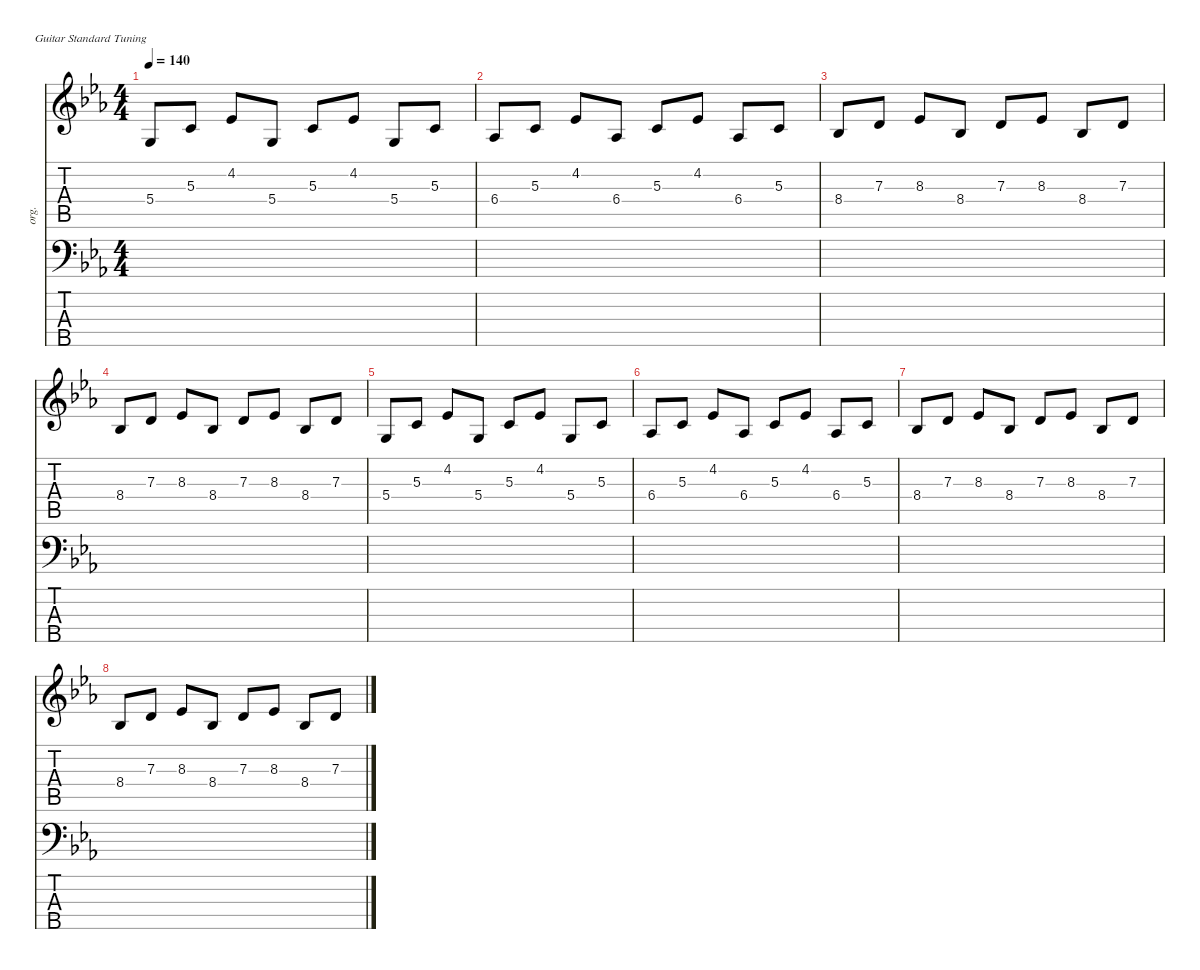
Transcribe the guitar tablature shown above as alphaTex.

\defaultSystemsLayout 4
\hideDynamics
\bracketExtendMode nobrackets
\otherSystemsTrackNameOrientation horizontal
\track ("Organ" "org.") {instrument drawbarorgan}
\staff {score tabs}
\tuning (E4 B3 G3 D3 A2 E2)
\ts (4 4)
\tempo 140
\clef g2
\ks cminor
5.4{acc forcenatural}.8{dy mf beam Up} 5.3{acc forcenatural}.8{beam Up} 4.2{acc b}.8{beam Up} 5.4{acc forcenatural}.8{beam Up} 5.3{acc forcenatural}.8{beam Up} 4.2{acc b}.8{beam Up} 5.4{acc forcenatural}.8{beam Up} 5.3{acc forcenatural}.8{beam Up} |
6.4{acc b}.8{beam Up} 5.3{acc forcenatural}.8{beam Up} 4.2{acc b}.8{beam Up} 6.4{acc b}.8{beam Up} 5.3{acc forcenatural}.8{beam Up} 4.2{acc b}.8{beam Up} 6.4{acc b}.8{beam Up} 5.3{acc forcenatural}.8{beam Up} |
8.4{acc b}.8{beam Up} 7.3{acc forcenatural}.8{beam Up} 8.3{acc b}.8{beam Up} 8.4{acc b}.8{beam Up} 7.3{acc forcenatural}.8{beam Up} 8.3{acc b}.8{beam Up} 8.4{acc b}.8{beam Up} 7.3{acc forcenatural}.8{beam Up} |
8.4{acc b}.8{beam Up} 7.3{acc forcenatural}.8{beam Up} 8.3{acc b}.8{beam Up} 8.4{acc b}.8{beam Up} 7.3{acc forcenatural}.8{beam Up} 8.3{acc b}.8{beam Up} 8.4{acc b}.8{beam Up} 7.3{acc forcenatural}.8{beam Up} |
5.4{acc forcenatural}.8{beam Up} 5.3{acc forcenatural}.8{beam Up} 4.2{acc b}.8{beam Up} 5.4{acc forcenatural}.8{beam Up} 5.3{acc forcenatural}.8{beam Up} 4.2{acc b}.8{beam Up} 5.4{acc forcenatural}.8{beam Up} 5.3{acc forcenatural}.8{beam Up} |
6.4{acc b}.8{beam Up} 5.3{acc forcenatural}.8{beam Up} 4.2{acc b}.8{beam Up} 6.4{acc b}.8{beam Up} 5.3{acc forcenatural}.8{beam Up} 4.2{acc b}.8{beam Up} 6.4{acc b}.8{beam Up} 5.3{acc forcenatural}.8{beam Up} |
8.4{acc b}.8{beam Up} 7.3{acc forcenatural}.8{beam Up} 8.3{acc b}.8{beam Up} 8.4{acc b}.8{beam Up} 7.3{acc forcenatural}.8{beam Up} 8.3{acc b}.8{beam Up} 8.4{acc b}.8{beam Up} 7.3{acc forcenatural}.8{beam Up} |
8.4{acc b}.8{beam Up} 7.3{acc forcenatural}.8{beam Up} 8.3{acc b}.8{beam Up} 8.4{acc b}.8{beam Up} 7.3{acc forcenatural}.8{beam Up} 8.3{acc b}.8{beam Up} 8.4{acc b}.8{beam Up} 7.3{acc forcenatural}.8{beam Up} |
|
|
|
|
|
|
|
\staff {score tabs}
\tuning (G2 D2 A1 E1 B0)
\clef f4
\ottava regular
\simile none
\ks cminor
|
|
|
|
|
|
|
|
|
|
|
|
|
|
|
